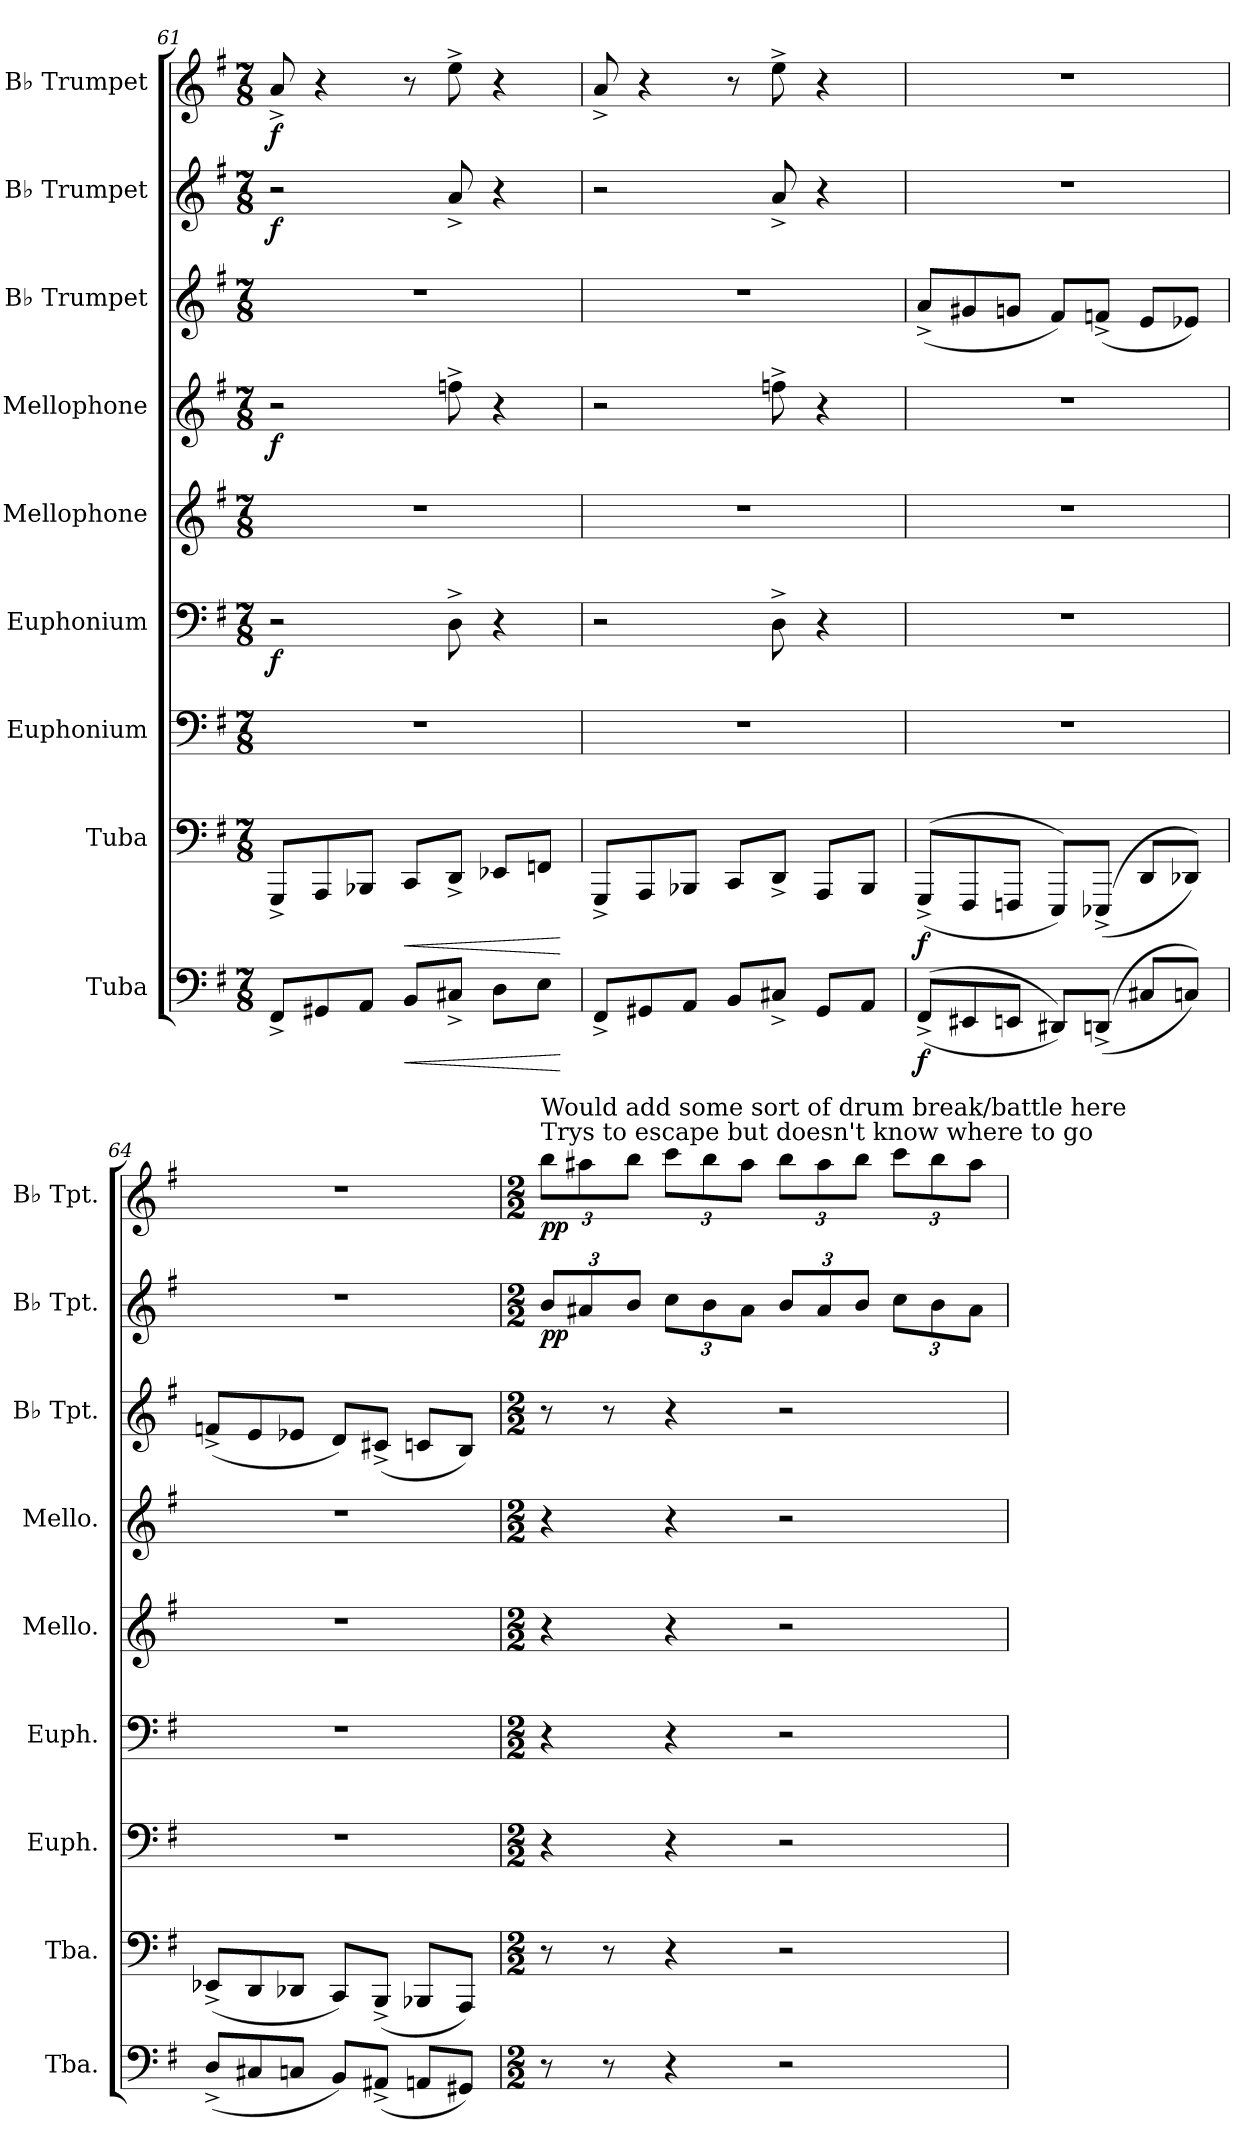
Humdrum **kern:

**kern	**dynam	**kern	**dynam	**kern	**kern	**dynam	**kern	**kern	**dynam	**kern	**kern	**dynam	**kern	**dynam
*part9	*part9	*part8	*part8	*part7	*part6	*part6	*part5	*part4	*part4	*part3	*part2	*part2	*part1	*part1
*staff9	*staff9	*staff8	*staff8	*staff7	*staff6	*staff6	*staff5	*staff4	*staff4	*staff3	*staff2	*staff2	*staff1	*staff1
*I"Tuba	*	*I"Tuba	*	*I"Euphonium	*I"Euphonium	*	*I"Mellophone	*I"Mellophone	*	*I"B♭ Trumpet	*I"B♭ Trumpet	*	*I"B♭ Trumpet	*
*I'Tba.	*	*I'Tba.	*	*I'Euph.	*I'Euph.	*	*I'Mello.	*I'Mello.	*	*I'B♭ Tpt.	*I'B♭ Tpt.	*	*I'B♭ Tpt.	*
*clefF4	*	*clefF4	*	*clefF4	*clefF4	*	*clefG2	*clefG2	*	*clefG2	*clefG2	*	*clefG2	*
*	*	*	*	*	*	*	*ITrd4c7	*ITrd4c7	*	*ITrd1c2	*ITrd1c2	*	*ITrd1c2	*
*k[f#]	*	*k[f#]	*	*k[f#]	*k[f#]	*	*k[]	*k[]	*	*k[b-]	*k[b-]	*	*k[b-]	*
*M7/8	*	*M7/8	*	*M7/8	*M7/8	*	*M7/8	*M7/8	*	*M7/8	*M7/8	*	*M7/8	*
=61	=61	=61	=61	=61	=61	=61	=61	=61	=61	=61	=61	=61	=61	=61
!	!	!	!	!	!	!LO:DY:b	!	!	!LO:DY:b	!	!	!LO:DY:b	!	!LO:DY:b
8FF#^/L	.	8GGG^/L	.	2..r	2r	f	2..r	2r	f	2..r	2r	f	8g^/	f
8GG#X/	.	8AAA/	.	.	.	.	.	.	.	.	.	.	4r	.
8AA/J	.	8BBB-X/J	.	.	.	.	.	.	.	.	.	.	.	.
!	!LO:HP:b	!	!LO:HP:b	!	!	!	!	!	!	!	!	!	!	!
8BB/L	<	8CC/L	<	.	.	.	.	.	.	.	.	.	8r	.
8C#X^/J	.	8DD^/J	.	.	8D^\	.	.	8b-X^\	.	.	8g^/	.	8dd^\	.
8D\L	.	8EE-X/L	.	.	4r	.	.	4r	.	.	4r	.	4r	.
8E\J	.	8FFn/J	.	.	.	.	.	.	.	.	.	.	.	.
.	[	.	[	.	.	.	.	.	.	.	.	.	.	.
!!LO:PB:g=z
=62	=62	=62	=62	=62	=62	=62	=62	=62	=62	=62	=62	=62	=62	=62
8FF#^/L	.	8GGG^/L	.	2..r	2r	.	2..r	2r	.	2..r	2r	.	8g^/	.
8GG#X/	.	8AAA/	.	.	.	.	.	.	.	.	.	.	4r	.
8AA/J	.	8BBB-X/J	.	.	.	.	.	.	.	.	.	.	.	.
8BB/L	.	8CC/L	.	.	.	.	.	.	.	.	.	.	8r	.
8C#X^/J	.	8DD^/J	.	.	8D^\	.	.	8b-X^\	.	.	8g^/	.	8dd^\	.
8GG#/L	.	8AAA/L	.	.	4r	.	.	4r	.	.	4r	.	4r	.
8AA/J	.	8BBB-/J	.	.	.	.	.	.	.	.	.	.	.	.
=63	=63	=63	=63	=63	=63	=63	=63	=63	=63	=63	=63	=63	=63	=63
!	!LO:DY:b	!	!LO:DY:b	!	!	!	!	!	!	!	!	!	!	!
(<(<8FF#^/L	f	(<(<8GGG^/L	f	2..r	2..r	.	2..r	2..r	.	(<8g^/L	2..r	.	2..r	.
8EE#X/	.	8FFF#/	.	.	.	.	.	.	.	8f#X/	.	.	.	.
8EEn/J	.	8FFFn/J	.	.	.	.	.	.	.	8fn/J	.	.	.	.
8DD#X/L))	.	8EEE/L))	.	.	.	.	.	.	.	8e/L)	.	.	.	.
(<(<8DDn^/J	.	(<(<8EEE-X^/J	.	.	.	.	.	.	.	(<8e-X^/J	.	.	.	.
8C#X/L	.	8DD/L	.	.	.	.	.	.	.	8d/L	.	.	.	.
8Cn/J))	.	8DD-X/J))	.	.	.	.	.	.	.	8d-X/J)	.	.	.	.
=64	=64	=64	=64	=64	=64	=64	=64	=64	=64	=64	=64	=64	=64	=64
(<8D^/L	.	(<8EE-X^/L	.	2..r	2..r	.	2..r	2..r	.	(<8e-X^/L	2..r	.	2..r	.
8C#X/	.	8DD/	.	.	.	.	.	.	.	8d/	.	.	.	.
8Cn/J	.	8DD-X/J	.	.	.	.	.	.	.	8d-X/J	.	.	.	.
8BB/L)	.	8CC/L)	.	.	.	.	.	.	.	8c/L)	.	.	.	.
(<8AA#X^/J	.	(<8BBB^/J	.	.	.	.	.	.	.	(<8Bn^/J	.	.	.	.
8AAn/L	.	8BBB-X/L	.	.	.	.	.	.	.	8B-X/L	.	.	.	.
8GG#X/J)	.	8AAA/J)	.	.	.	.	.	.	.	8A/J)	.	.	.	.
!!LO:PB:g=z
=65	=65	=65	=65	=65	=65	=65	=65	=65	=65	=65	=65	=65	=65	=65
*M2/2	*	*M2/2	*	*M2/2	*M2/2	*	*M2/2	*M2/2	*	*M2/2	*M2/2	*	*M2/2	*
*	*	*	*	*	*	*	*	*	*	*	*Xbrackettup	*	*Xbrackettup	*
*	*	*	*	*	*	*	*	*	*	*	*	*	*MM120	*
!	!	!	!	!	!	!	!	!	!	!	!	!	!LO:TX:a:t=Trys to escape but doesn't know where to go	!
!	!	!	!	!	!	!	!	!	!	!	!	!	!LO:TX:a:t=Would add some sort of drum break/battle here	!
!	!	!	!	!	!	!	!	!	!	!	!	!LO:DY:b	!	!LO:DY:b
8r	.	8r	.	4r	4r	.	4r	4r	.	8r	12a/L	pp	12aa\L	pp
.	.	.	.	.	.	.	.	.	.	.	12g#X/	.	12gg#X\	.
8r	.	8r	.	.	.	.	.	.	.	8r	.	.	.	.
.	.	.	.	.	.	.	.	.	.	.	12a/J	.	12aa\J	.
4r	.	4r	.	4r	4r	.	4r	4r	.	4r	12b-\L	.	12bb-\L	.
.	.	.	.	.	.	.	.	.	.	.	12a\	.	12aa\	.
.	.	.	.	.	.	.	.	.	.	.	12g#\J	.	12gg#\J	.
2r	.	2r	.	2r	2r	.	2r	2r	.	2r	12a/L	.	12aa\L	.
.	.	.	.	.	.	.	.	.	.	.	12g#/	.	12gg#\	.
.	.	.	.	.	.	.	.	.	.	.	12a/J	.	12aa\J	.
.	.	.	.	.	.	.	.	.	.	.	12b-\L	.	12bb-\L	.
.	.	.	.	.	.	.	.	.	.	.	12a\	.	12aa\	.
.	.	.	.	.	.	.	.	.	.	.	12g#\J	.	12gg#\J	.
=	=	=	=	=	=	=	=	=	=	=	=	=	=	=
*-	*-	*-	*-	*-	*-	*-	*-	*-	*-	*-	*-	*-	*-	*-
